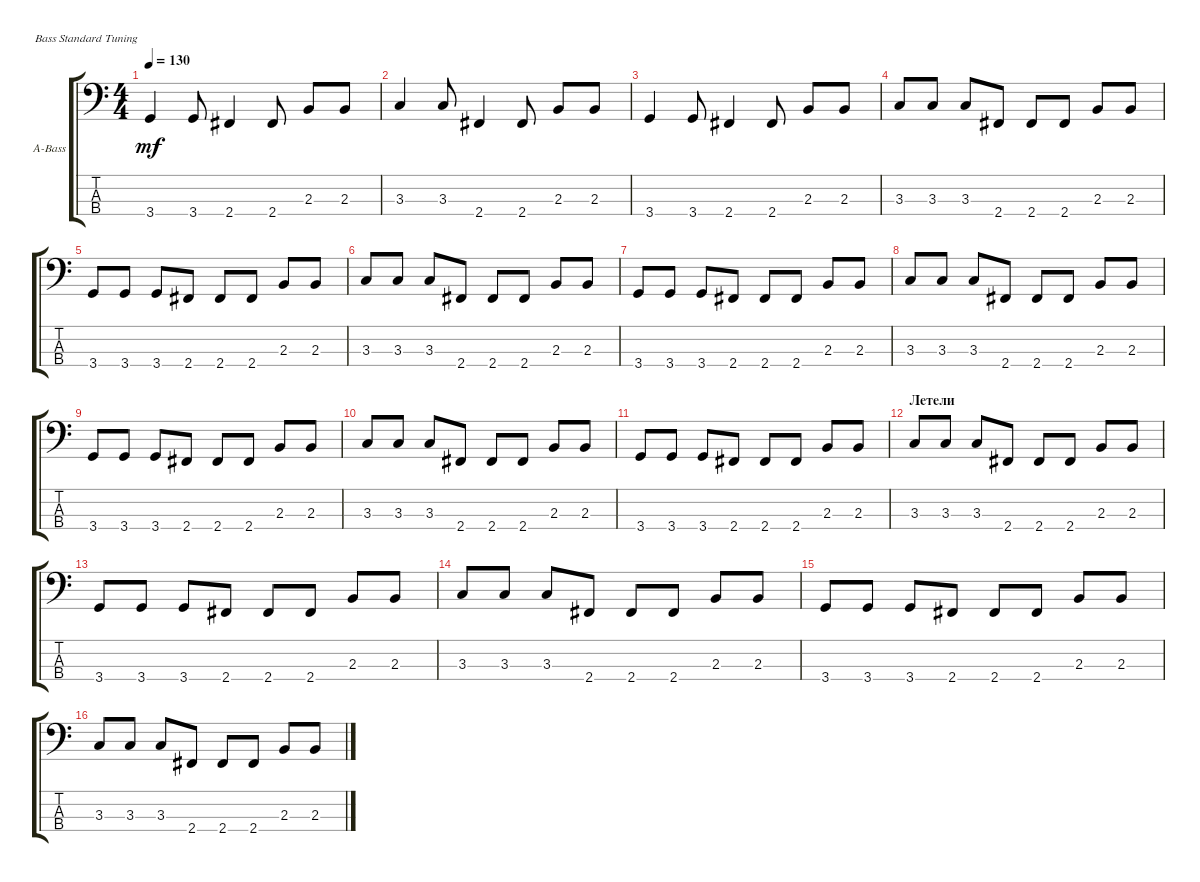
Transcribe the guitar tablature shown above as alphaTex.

\defaultSystemsLayout 4
\bracketExtendMode groupsimilarinstruments
\firstSystemTrackNameOrientation horizontal
\otherSystemsTrackNameOrientation horizontal
\track ("Acoustic Bass" "A-Bass") {instrument acousticbass}
\staff {score tabs}
\tuning (G2 D2 A1 E1)
\ts (4 4)
\tempo 130
\clef f4
\ks c
3.4.4{dy mf} 3.4.8 2.4.4 2.4.8 2.3.8 2.3.8 |
3.3.4 3.3.8 2.4.4 2.4.8 2.3.8 2.3.8 |
3.4.4 3.4.8 2.4.4 2.4.8 2.3.8 2.3.8 |
3.3.8 3.3.8 3.3.8 2.4.8 2.4.8 2.4.8 2.3.8 2.3.8 |
3.4.8 3.4.8 3.4.8 2.4.8 2.4.8 2.4.8 2.3.8 2.3.8 |
3.3.8 3.3.8 3.3.8 2.4.8 2.4.8 2.4.8 2.3.8 2.3.8 |
3.4.8 3.4.8 3.4.8 2.4.8 2.4.8 2.4.8 2.3.8 2.3.8 |
3.3.8 3.3.8 3.3.8 2.4.8 2.4.8 2.4.8 2.3.8 2.3.8 |
3.4.8 3.4.8 3.4.8 2.4.8 2.4.8 2.4.8 2.3.8 2.3.8 |
3.3.8 3.3.8 3.3.8 2.4.8 2.4.8 2.4.8 2.3.8 2.3.8 |
3.4.8 3.4.8 3.4.8 2.4.8 2.4.8 2.4.8 2.3.8 2.3.8 |
\section ("" "Летели")
3.3.8 3.3.8 3.3.8 2.4.8 2.4.8 2.4.8 2.3.8 2.3.8 |
3.4.8 3.4.8 3.4.8 2.4.8 2.4.8 2.4.8 2.3.8 2.3.8 |
3.3.8 3.3.8 3.3.8 2.4.8 2.4.8 2.4.8 2.3.8 2.3.8 |
3.4.8 3.4.8 3.4.8 2.4.8 2.4.8 2.4.8 2.3.8 2.3.8 |
3.3.8 3.3.8 3.3.8 2.4.8 2.4.8 2.4.8 2.3.8 2.3.8
